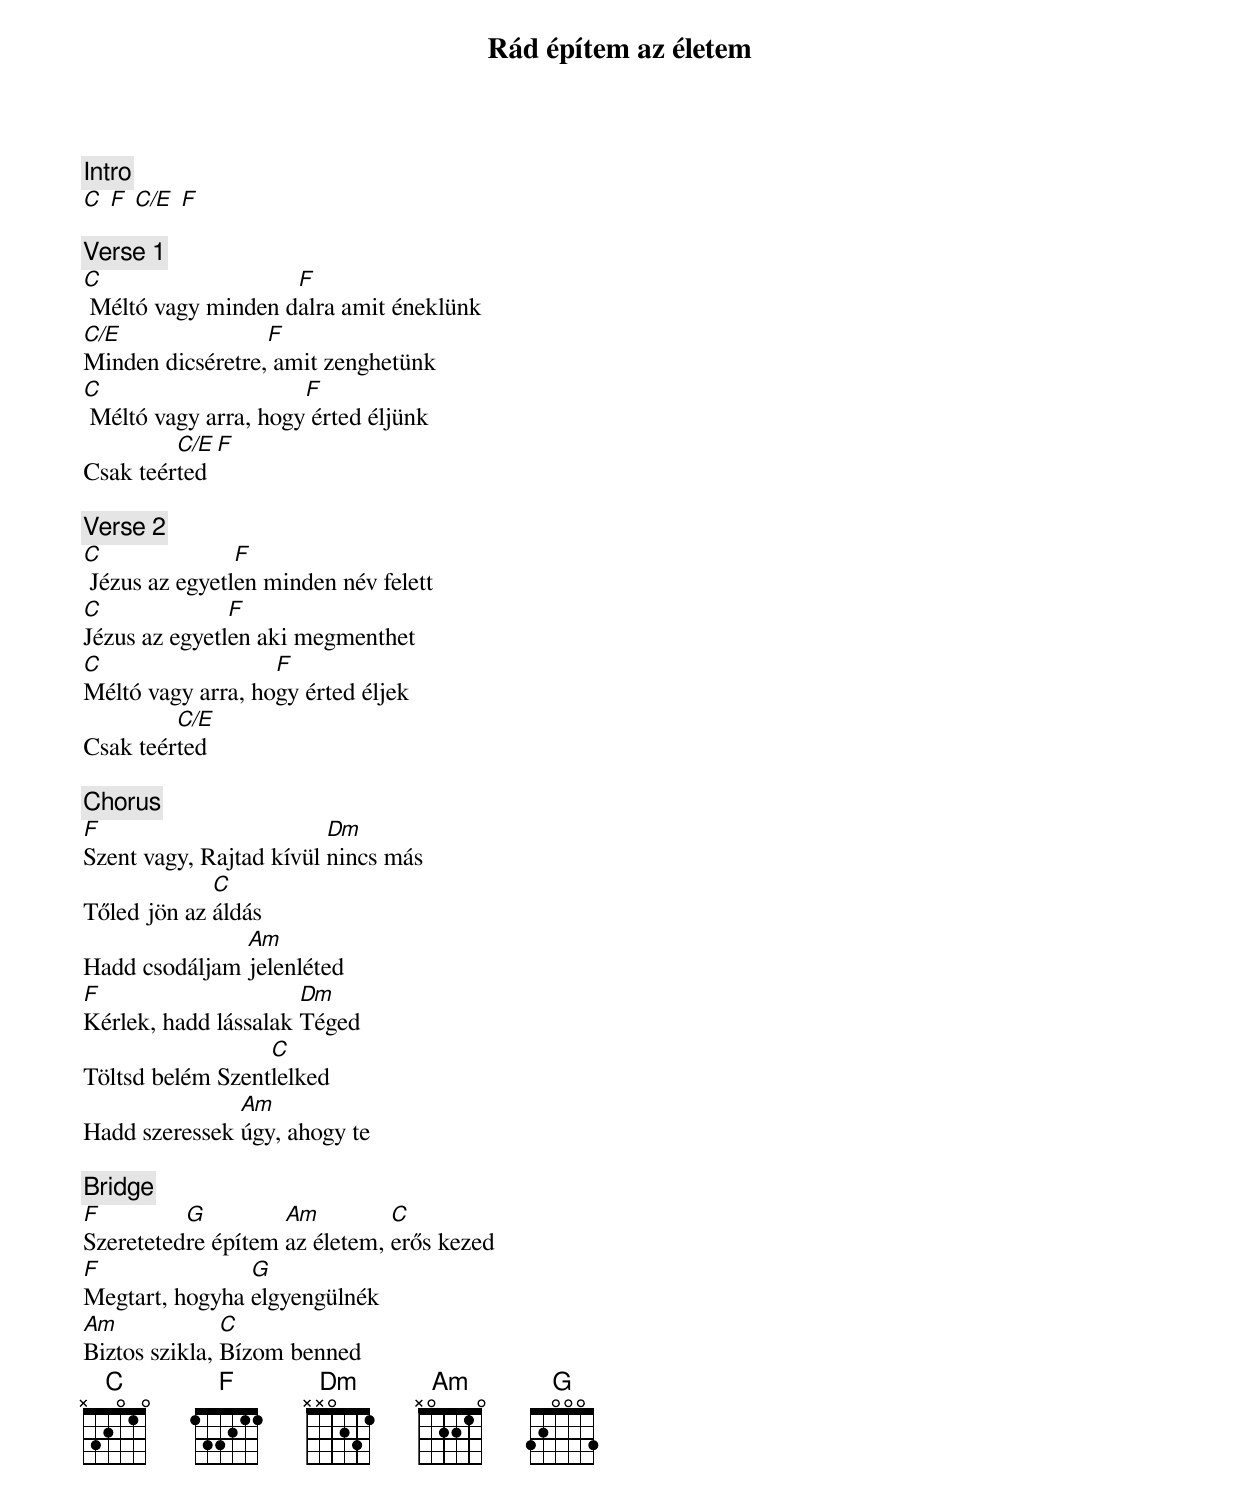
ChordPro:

{title: Rád építem az életem}
{subtitle: }

{c: Intro}
[C] [F] [C/E] [F]

{c: Verse 1}
[C] Méltó vagy minden d[F]alra amit éneklünk
[C/E]Minden dicséretre,[F] amit zenghetünk
[C] Méltó vagy arra, hogy[F] érted éljünk
Csak teér[C/E]ted [F]

{c: Verse 2}
[C] Jézus az egyetl[F]en minden név felett
[C]Jézus az egyetl[F]en aki megmenthet
[C]Méltó vagy arra, ho[F]gy érted éljek
Csak teér[C/E]ted

{c: Chorus}
[F]Szent vagy, Rajtad kívül [Dm]nincs más
Tőled jön az [C]áldás
Hadd csodáljam [Am]jelenléted
[F]Kérlek, hadd lássalak [Dm]Téged
Töltsd belém Szent[C]lelked
Hadd szeressek [Am]úgy, ahogy te

{c: Bridge}
[F]Szereteted[G]re építem [Am]az életem, [C]erős kezed
[F]Megtart, hogyha [G]elgyengülnék
[Am]Biztos szikla, [C]Bízom benned
